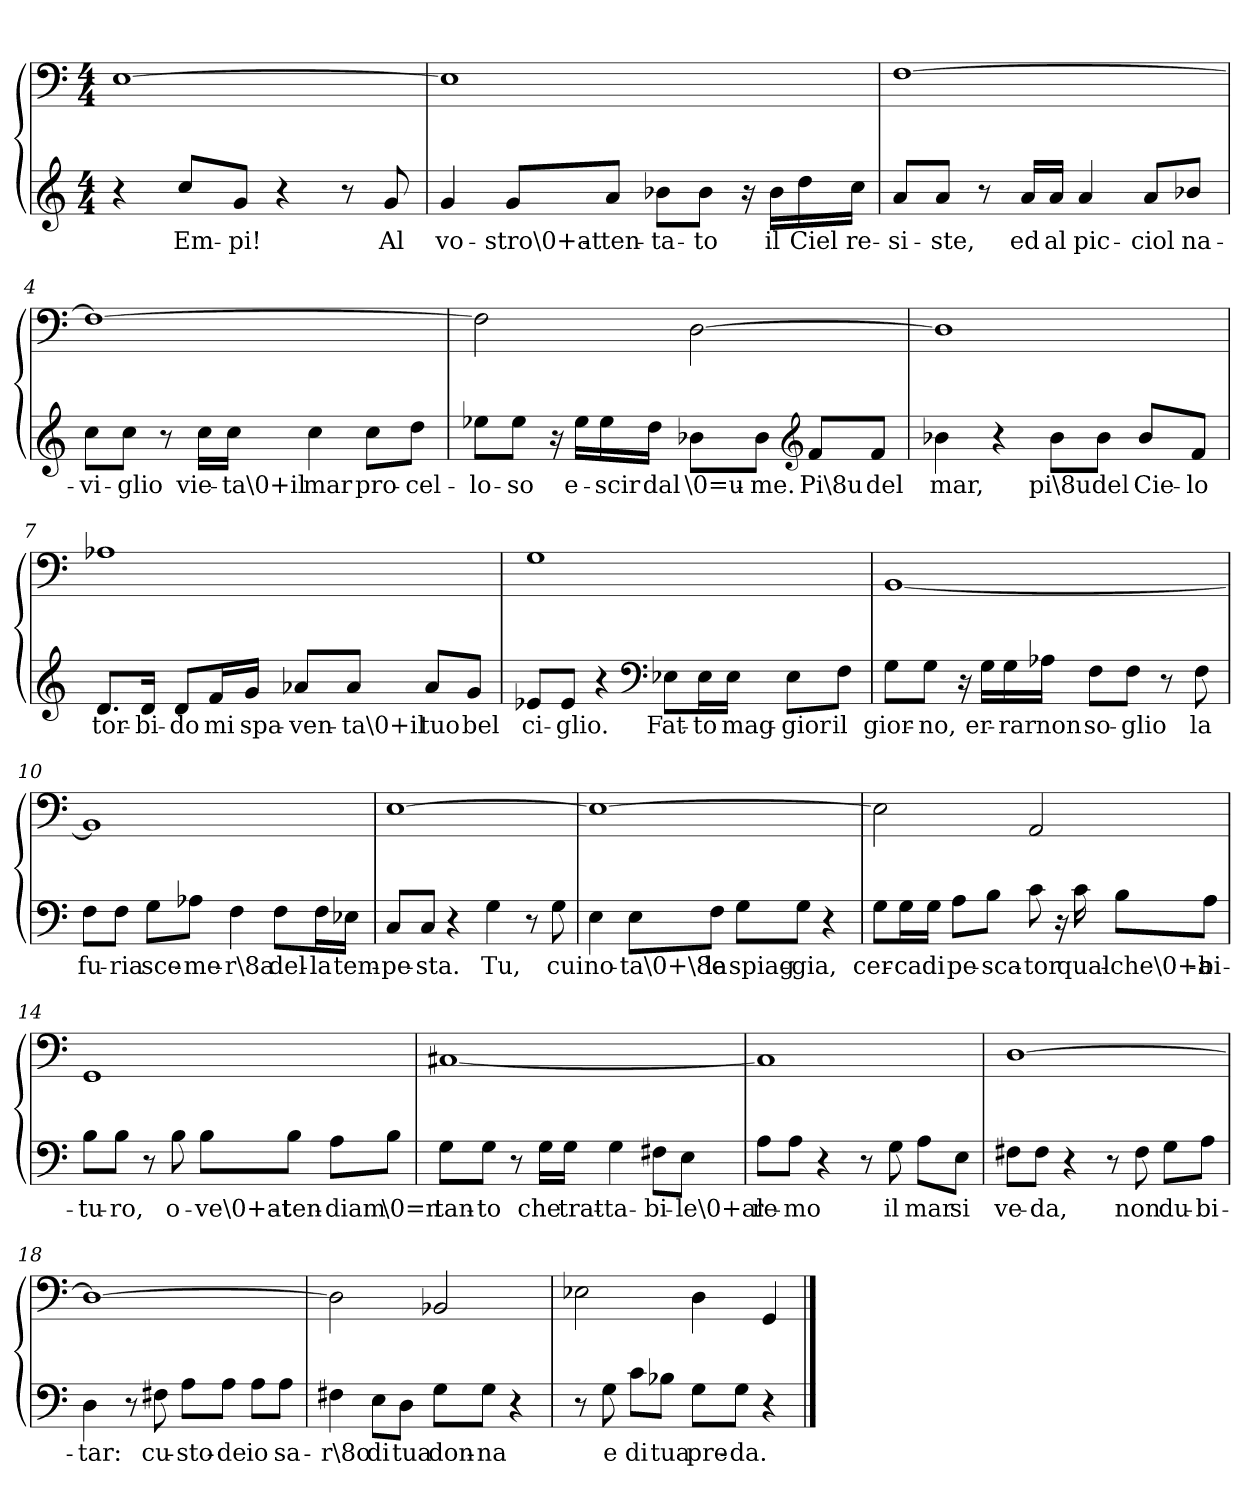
**kern	**text	**kern
*part1	*part1	*part1
*staff2	*staff2	*staff1
*clefG2	*	*clefF4
*k[]	*	*k[]
*C:	*	*C:
*M4/4	*	*M4/4
=1	=1	=1
4r	.	[1E\
8cc/L	Em-	.
8g/J	-pi!	.
4r	.	.
8r	.	.
8g/	Al	.
=2	=2	=2
4g/	vo-	1E\]
8g/L	-stro\0+at-	.
8a/J	-ten-	.
8b-X\L	-ta-	.
8b-\J	-to	.
16r	.	.
16b-\LL	il	.
16dd\	Ciel	.
16cc\JJ	re-	.
=3	=3	=3
8a/L	-si-	[1F\
8a/J	-ste,	.
8r	.	.
16a/LL	ed	.
16a/JJ	al	.
4a/	pic-	.
8a/L	-ciol	.
8b-X/J	na-	.
=4	=4	=4
8cc\L	-vi-	1F\_
8cc\J	-glio	.
8r	.	.
16cc\LL	vie-	.
16cc\JJ	-ta\0+il	.
4cc\	mar	.
8cc\L	pro-	.
8dd\J	-cel-	.
=5	=5	=5
8ee-X\L	-lo-	2F\]
8ee-\J	-so	.
16r	.	.
16ee-\LL	e-	.
16ee-\	-scir	.
16dd\JJ	dal	.
8b-X\L	\0=u-	[2D\
8b-\J	-me.	.
*clefG2	*	*
8f/L	Pi\8u	.
8f/J	del	.
=6	=6	=6
4b-X\	mar,	1D\]
4r	.	.
8b-\L	pi\8u	.
8b-\J	del	.
8b-/L	Cie-	.
8f/J	-lo	.
=7	=7	=7
8.d/L	tor-	1A-X\
16d/Jk	-bi-	.
8d/L	-do	.
16f/L	mi	.
16g/JJ	spa-	.
8a-X/L	-ven-	.
8a-/J	-ta\0+il	.
8a-/L	tuo	.
8g/J	bel	.
=8	=8	=8
8e-X/L	ci-	1G\
8e-/J	-glio.	.
4r	.	.
*clefF4	*	*
8E-X\L	Fat-	.
16E-\L	-to	.
16E-\JJ	mag-	.
8E-\L	-gior	.
8F\J	il	.
=9	=9	=9
8G\L	gior-	[1BB/
8G\J	-no,	.
16r	.	.
16G\LL	er-	.
16G\	-rar	.
16A-X\JJ	non	.
8F\L	so-	.
8F\J	-glio	.
8r	.	.
8F\	la	.
=10	=10	=10
8F\L	fu-	1BB/]
8F\J	-ria	.
8G\L	sce-	.
8A-X\J	-me-	.
4F\	-r\8a	.
8F\L	del-	.
16F\L	-la	.
16E-X\JJ	tem-	.
=11	=11	=11
8C/L	-pe-	[1E\
8C/J	-sta.	.
4r	.	.
4G\	Tu,	.
8r	.	.
8G\	cui	.
=12	=12	=12
4E\	no-	1E\_
8E\L	-ta\0+\8e	.
8F\J	la	.
8G\L	spiag-	.
8G\J	-gia,	.
4r	.	.
=13	=13	=13
8G\L	cer-	2E\]
16G\L	-ca	.
16G\JJ	di	.
8A\L	pe-	.
8B\J	-sca-	.
8c\	-tor	2AA/
16r	.	.
16c\	qual-	.
8B\L	-che\0+a-	.
8A\J	-bi-	.
=14	=14	=14
8B\L	-tu-	1GG/
8B\J	-ro,	.
8r	.	.
8B\	o-	.
8B\L	-ve\0+at-	.
8B\J	-ten-	.
8A\L	-diam	.
8B\J	\0=n	.
=15	=15	=15
8G\L	tan-	[1C#X/
8G\J	-to	.
8r	.	.
16G\LL	che	.
16G\JJ	trat-	.
4G\	-ta-	.
8F#X\L	-bi-	.
8E\J	-le\0+al	.
=16	=16	=16
8A\L	re-	1C#/]
8A\J	-mo	.
4r	.	.
8r	.	.
8G\	il	.
8A\L	mar	.
8E\J	si	.
=17	=17	=17
8F#X\L	ve-	[1D\
8F#\J	-da,	.
4r	.	.
8r	.	.
8F#\	non	.
8G\L	du-	.
8A\J	-bi-	.
=18	=18	=18
4D\	-tar:	1D\_
8r	.	.
8F#X\	cu-	.
8A\L	-sto-	.
8A\J	-de	.
8A\L	io	.
8A\J	sa-	.
=19	=19	=19
4F#X\	-r\8o	2D\]
8E\L	di	.
8D\J	tua	.
8G\L	don-	2BB-X/
8G\J	-na	.
4r	.	.
=20	=20	=20
8r	.	2E-X\
8G\	e	.
8c\L	di	.
8B-X\J	tua	.
8G\L	pre-	4D\
8G\J	-da.	.
4r	.	4GG/
==	==	==
*-	*-	*-
